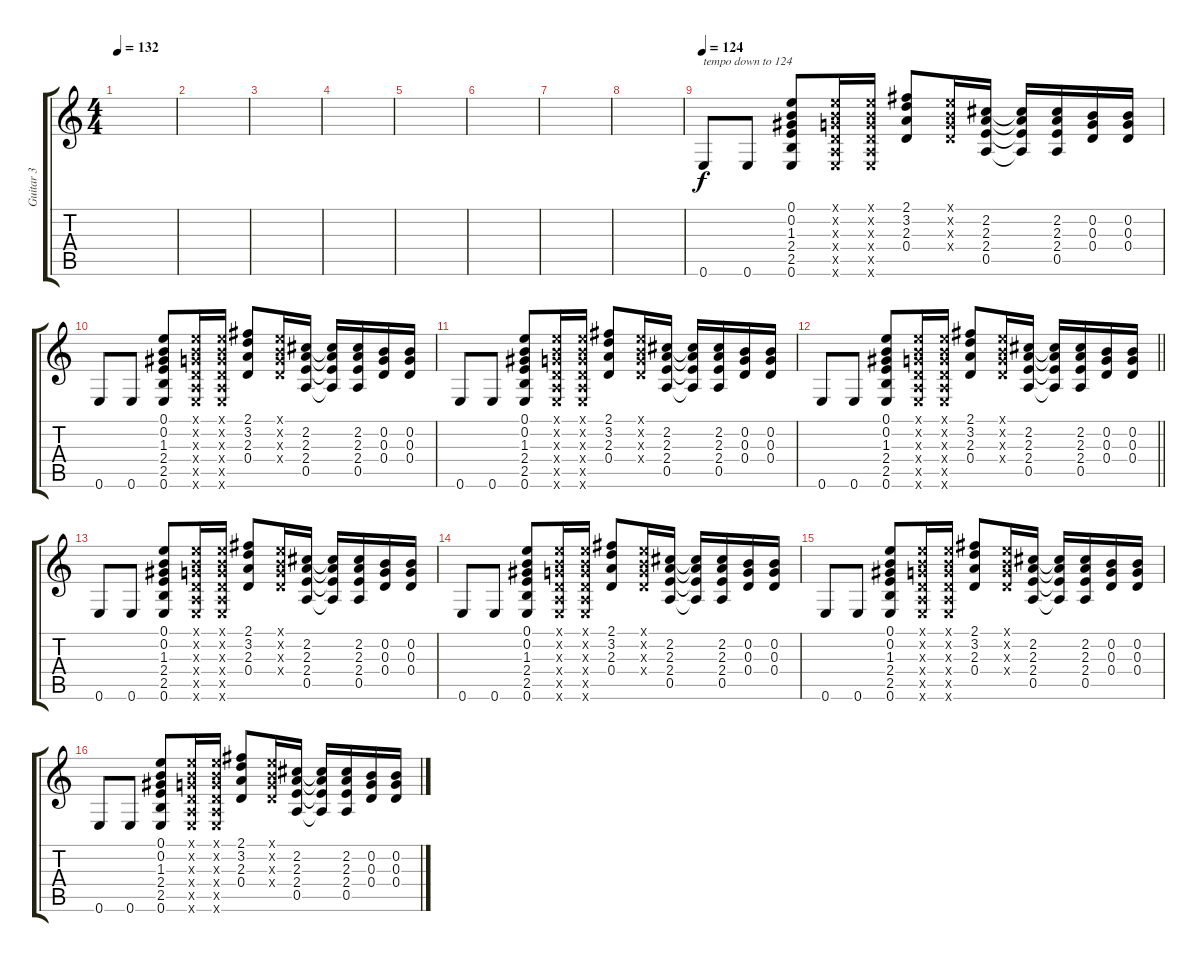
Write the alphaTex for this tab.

\track ("Guitar 3" "Guitar 3") {instrument acousticguitarnylon}
\staff {score tabs}
\tuning (E4 B3 G3 D3 A2 E2) {hide}
\ts (4 4)
\tempo 132
\clef g2
\ks c
|
|
|
|
|
|
|
|
\tempo 124
0.6.8{txt "tempo down to 124"} 0.6.8 (0.1 0.2 1.3 2.4 2.5 0.6).8 (0.1{x} 0.2{x} 0.3{x} 0.4{x} 0.5{x} 0.6{x}).16 (0.1{x} 0.2{x} 0.3{x} 0.4{x} 0.5{x} 0.6{x}).16 (2.1 3.2 2.3 0.4).8 (0.1{x} 0.2{x} 0.3{x} 0.4{x}).16 (2.2 2.3 2.4 0.5).16 (2.2{t} 2.3{t} 2.4{t} 0.5{t}).16 (2.2 2.3 2.4 0.5).16 (0.2 0.3 0.4).16 (0.2 0.3 0.4).16 |
0.6.8 0.6.8 (0.1 0.2 1.3 2.4 2.5 0.6).8 (0.1{x} 0.2{x} 0.3{x} 0.4{x} 0.5{x} 0.6{x}).16 (0.1{x} 0.2{x} 0.3{x} 0.4{x} 0.5{x} 0.6{x}).16 (2.1 3.2 2.3 0.4).8 (0.1{x} 0.2{x} 0.3{x} 0.4{x}).16 (2.2 2.3 2.4 0.5).16 (2.2{t} 2.3{t} 2.4{t} 0.5{t}).16 (2.2 2.3 2.4 0.5).16 (0.2 0.3 0.4).16 (0.2 0.3 0.4).16 |
0.6.8 0.6.8 (0.1 0.2 1.3 2.4 2.5 0.6).8 (0.1{x} 0.2{x} 0.3{x} 0.4{x} 0.5{x} 0.6{x}).16 (0.1{x} 0.2{x} 0.3{x} 0.4{x} 0.5{x} 0.6{x}).16 (2.1 3.2 2.3 0.4).8 (0.1{x} 0.2{x} 0.3{x} 0.4{x}).16 (2.2 2.3 2.4 0.5).16 (2.2{t} 2.3{t} 2.4{t} 0.5{t}).16 (2.2 2.3 2.4 0.5).16 (0.2 0.3 0.4).16 (0.2 0.3 0.4).16 |
\barLineRight lightlight
0.6.8 0.6.8 (0.1 0.2 1.3 2.4 2.5 0.6).8 (0.1{x} 0.2{x} 0.3{x} 0.4{x} 0.5{x} 0.6{x}).16 (0.1{x} 0.2{x} 0.3{x} 0.4{x} 0.5{x} 0.6{x}).16 (2.1 3.2 2.3 0.4).8 (0.1{x} 0.2{x} 0.3{x} 0.4{x}).16 (2.2 2.3 2.4 0.5).16 (2.2{t} 2.3{t} 2.4{t} 0.5{t}).16 (2.2 2.3 2.4 0.5).16 (0.2 0.3 0.4).16 (0.2 0.3 0.4).16 |
0.6.8 0.6.8 (0.1 0.2 1.3 2.4 2.5 0.6).8 (0.1{x} 0.2{x} 0.3{x} 0.4{x} 0.5{x} 0.6{x}).16 (0.1{x} 0.2{x} 0.3{x} 0.4{x} 0.5{x} 0.6{x}).16 (2.1 3.2 2.3 0.4).8 (0.1{x} 0.2{x} 0.3{x} 0.4{x}).16 (2.2 2.3 2.4 0.5).16 (2.2{t} 2.3{t} 2.4{t} 0.5{t}).16 (2.2 2.3 2.4 0.5).16 (0.2 0.3 0.4).16 (0.2 0.3 0.4).16 |
0.6.8 0.6.8 (0.1 0.2 1.3 2.4 2.5 0.6).8 (0.1{x} 0.2{x} 0.3{x} 0.4{x} 0.5{x} 0.6{x}).16 (0.1{x} 0.2{x} 0.3{x} 0.4{x} 0.5{x} 0.6{x}).16 (2.1 3.2 2.3 0.4).8 (0.1{x} 0.2{x} 0.3{x} 0.4{x}).16 (2.2 2.3 2.4 0.5).16 (2.2{t} 2.3{t} 2.4{t} 0.5{t}).16 (2.2 2.3 2.4 0.5).16 (0.2 0.3 0.4).16 (0.2 0.3 0.4).16 |
0.6.8 0.6.8 (0.1 0.2 1.3 2.4 2.5 0.6).8 (0.1{x} 0.2{x} 0.3{x} 0.4{x} 0.5{x} 0.6{x}).16 (0.1{x} 0.2{x} 0.3{x} 0.4{x} 0.5{x} 0.6{x}).16 (2.1 3.2 2.3 0.4).8 (0.1{x} 0.2{x} 0.3{x} 0.4{x}).16 (2.2 2.3 2.4 0.5).16 (2.2{t} 2.3{t} 2.4{t} 0.5{t}).16 (2.2 2.3 2.4 0.5).16 (0.2 0.3 0.4).16 (0.2 0.3 0.4).16 |
0.6.8 0.6.8 (0.1 0.2 1.3 2.4 2.5 0.6).8 (0.1{x} 0.2{x} 0.3{x} 0.4{x} 0.5{x} 0.6{x}).16 (0.1{x} 0.2{x} 0.3{x} 0.4{x} 0.5{x} 0.6{x}).16 (2.1 3.2 2.3 0.4).8 (0.1{x} 0.2{x} 0.3{x} 0.4{x}).16 (2.2 2.3 2.4 0.5).16 (2.2{t} 2.3{t} 2.4{t} 0.5{t}).16 (2.2 2.3 2.4 0.5).16 (0.2 0.3 0.4).16 (0.2 0.3 0.4).16
